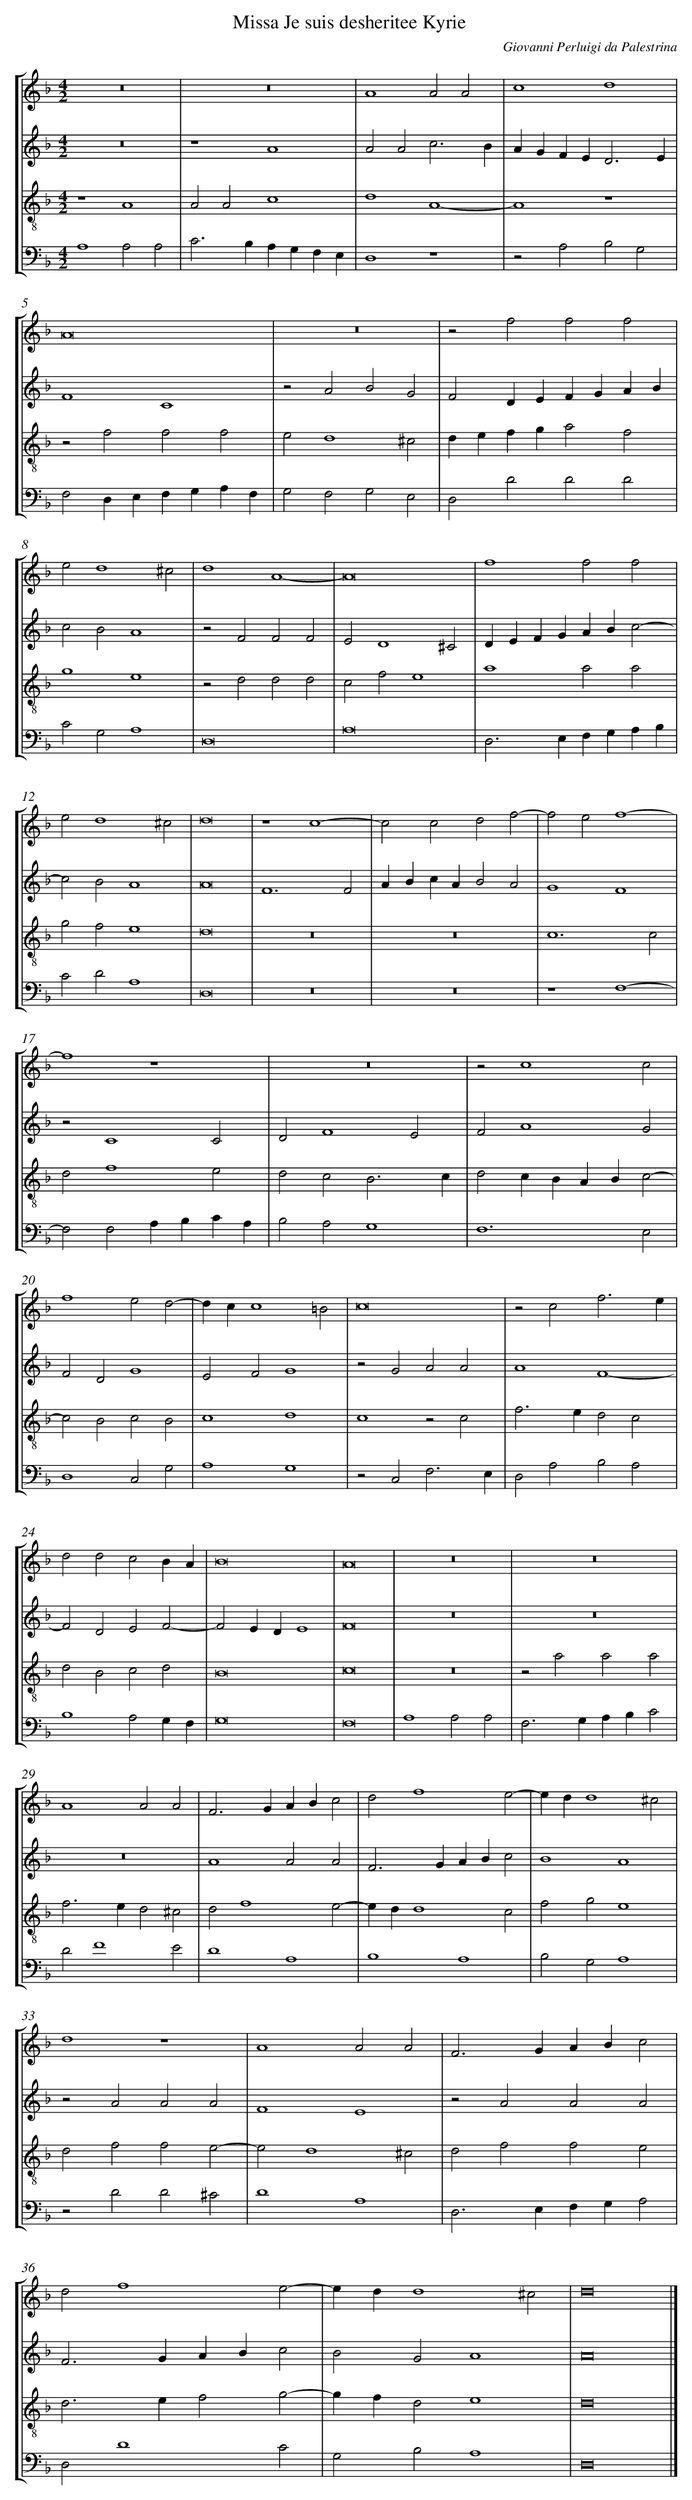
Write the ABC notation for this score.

X:1
T: Missa Je suis desheritee Kyrie
C: Giovanni Perluigi da Palestrina
L: 1/4
M: 4/2
%%staves [1 2 3 4]
V: 1 clef=treble
V: 2 clef=treble
V: 3 clef=treble-8
V: 4 clef=bass
K: F
[V:1] z8 |
[V:2] z8 |
[V:3] z4A4 |
[V:4] A,4A,2A,2 |
[V:1] z8 |
[V:2] z4A4 |
[V:3] A2A2c4 |
[V:4] C2>B,2A,G,F,E, |
[V:1] A4A2A2 |
[V:2] A2A2c3B |
[V:3] d4A4- |
[V:4] D,4z4 |
[V:1] c4d4 |
[V:2] AGFE2<D2E |
[V:3] A4z4 |
[V:4] z2A,2B,2G,2 |
[V:1] A8 |
[V:2] F4C4 |
[V:3] z2f2f2f2 |
[V:4] F,2D,E,F,G,A,F, |
[V:1] z8 |
[V:2] z2A2B2G2 |
[V:3] e2d4^c2 |
[V:4] G,2F,2G,2E,2 |
[V:1] z2f2f2f2 |
[V:2] F2DEFGAB |
[V:3] defga2f2 |
[V:4] D,2D2D2D2 |
[V:1] e2d4^c2 |
[V:2] c2B2A4 |
[V:3] g4e4 |
[V:4] C2G,2A,4 |
[V:1] d4A4- |
[V:2] z2F2F2F2 |
[V:3] z2d2d2d2 |
[V:4] D,8 |
[V:1] A8 |
[V:2] E2D4^C2 |
[V:3] c2f2e4 |
[V:4] A,8 |
[V:1] f4f2f2 |
[V:2] DEFGABc2- |
[V:3] a4a2a2 |
[V:4] D,2>E,2F,G,A,B, |
[V:1] e2d4^c2 |
[V:2] c2B2A4 |
[V:3] g2f2e4 |
[V:4] C2D2A,4 |
[V:1] d8 |
[V:2] A8 |
[V:3] d8 |
[V:4] D,8 |
[V:1] z4c4- |
[V:2] F6F2 |
[V:3] z8 |
[V:4] z8 |
[V:1] c2c2d2f2- |
[V:2] ABcAB2A2 |
[V:3] z8 |
[V:4] z8 |
[V:1] f2e2f4- |
[V:2] G4F4 |
[V:3] c6c2 |
[V:4] z4F,4- |
[V:1] f4z4 |
[V:2] z2C4C2 |
[V:3] d2f4e2 |
[V:4] F,2F,2A,B,CA, |
[V:1] z8 |
[V:2] D2F4E2 |
[V:3] d2c2B3c |
[V:4] B,2A,2G,4 |
[V:1] z2c4c2 |
[V:2] F2A4G2 |
[V:3] d2cBABc2- |
[V:4] F,6E,2 |
[V:1] f4e2d2- |
[V:2] F2D2G4 |
[V:3] c2B2c2B2 |
[V:4] D,4C,2G,2 |
[V:1] dcc4=B2 |
[V:2] E2F2G4 |
[V:3] c4d4 |
[V:4] A,4G,4 |
[V:1] c8 |
[V:2] z2G2A2A2 |
[V:3] c4z2c2 |
[V:4] z2C,2F,3E, |
[V:1] z2c2f3e |
[V:2] A4F4- |
[V:3] f2>e2d2c2 |
[V:4] D,2A,2B,2A,2 |
[V:1] d2d2c2BA |
[V:2] F2D2E2F2- |
[V:3] d2B2c2d2 |
[V:4] B,4A,2G,F, |
[V:1] B8 |
[V:2] F2EDE4 |
[V:3] B8 |
[V:4] G,8 |
[V:1] A8 |
[V:2] F8 |
[V:3] c8 |
[V:4] F,8 |
[V:1] z8 |
[V:2] z8 |
[V:3] z8 |
[V:4] A,4A,2A,2 |
[V:1] z8 |
[V:2] z8 |
[V:3] z2a2a2a2 |
[V:4] F,2>G,2A,B,C2 |
[V:1] A4A2A2 |
[V:2] z8 |
[V:3] f2>e2d2^c2 |
[V:4] D2F4E2 |
[V:1] F2>G2ABc2 |
[V:2] A4A2A2 |
[V:3] d2f4e2- |
[V:4] D4A,4 |
[V:1] d2f4e2- |
[V:2] F2>G2ABc2 |
[V:3] edd4c2 |
[V:4] B,4A,4 |
[V:1] edd4^c2 |
[V:2] B4A4 |
[V:3] f2g2e4 |
[V:4] B,2G,2A,4 |
[V:1] d4z4 |
[V:2] z2A2A2A2 |
[V:3] d2f2f2e2- |
[V:4] z2D2D2^C2 |
[V:1] A4A2A2 |
[V:2] F4E4 |
[V:3] e2d4^c2 |
[V:4] D4A,4 |
[V:1] F2>G2ABc2 |
[V:2] z2A2A2A2 |
[V:3] d2f2f2e2 |
[V:4] D,2>E,2F,G,A,2 |
[V:1] d2f4e2- |
[V:2] F2>G2ABc2 |
[V:3] d2>e2f2g2- |
[V:4] D,2D4C2 |
[V:1] edd4^c2 |
[V:2] B2G2A4 |
[V:3] gfd2e4 |
[V:4] G,2B,2A,4 |
[V:1] d8 |]
[V:2] A8 |]
[V:3] d8 |]
[V:4] D,8 |]
